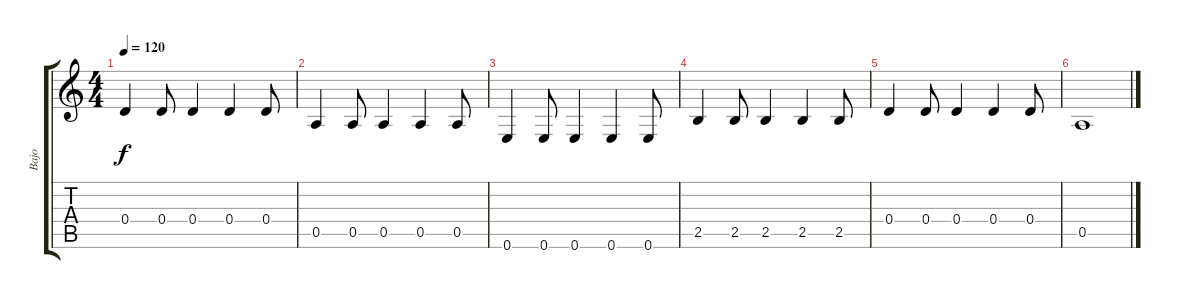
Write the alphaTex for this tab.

\track ("Bajo" "Bajo") {instrument electricbasspick}
\staff {score tabs}
\tuning (E4 B3 G3 D3 A2 E2) {hide}
\ts (4 4)
\tempo 120
\clef g2
\ks c
0.4.4{dy f} 0.4.8 0.4.4 0.4.4 0.4.8 |
0.5.4 0.5.8 0.5.4 0.5.4 0.5.8 |
0.6.4 0.6.8 0.6.4 0.6.4 0.6.8 |
2.5.4 2.5.8 2.5.4 2.5.4 2.5.8 |
0.4.4 0.4.8 0.4.4 0.4.4 0.4.8 |
0.5.1
